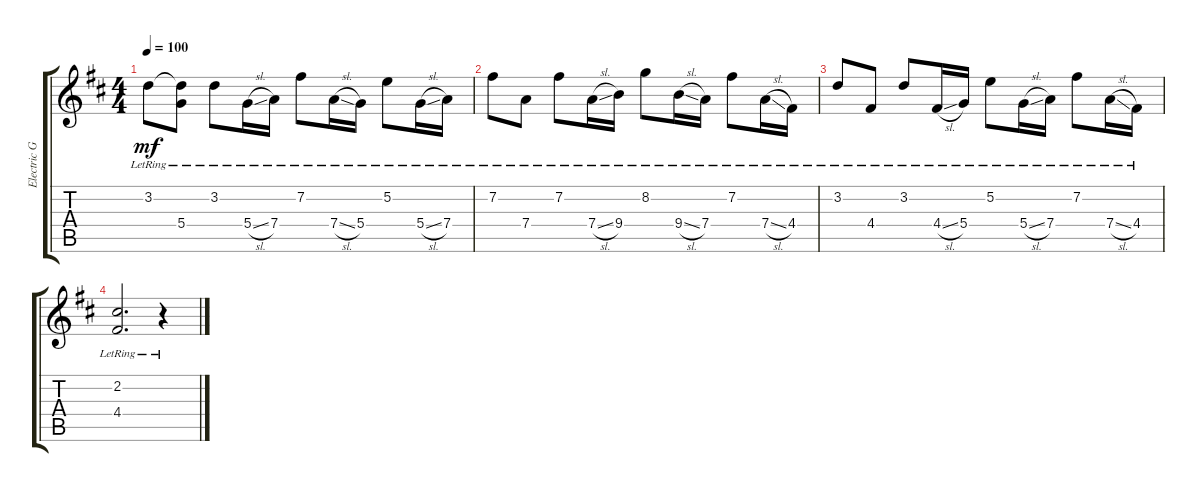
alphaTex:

\track ("Electric Guitar" "Electric G") {instrument electricguitarclean}
\staff {score tabs}
\tuning (E4 B3 G3 D3 A2 E2) {hide}
\ts (4 4)
\tempo 100
\clef g2
\ks d
3.2{lr}.8{dy mf instrument electricguitarclean} (3.2{lr t} 5.4{lr}).8 3.2{lr}.8 5.4{sl lr}.16 7.4{lr}.16 7.2{lr}.8 7.4{sl lr}.16 5.4{lr}.16 5.2{lr}.8 5.4{sl lr}.16 7.4{lr}.16 |
7.2{lr}.8 7.4{lr}.8 7.2{lr}.8 7.4{sl lr}.16 9.4{lr}.16 8.2{lr}.8 9.4{sl lr}.16 7.4{lr}.16 7.2{lr}.8 7.4{sl lr}.16 4.4{lr}.16 |
3.2{lr}.8 4.4{lr}.8 3.2{lr}.8 4.4{sl lr}.16 5.4{lr}.16 5.2{lr}.8 5.4{sl lr}.16 7.4{lr}.16 7.2{lr}.8 7.4{sl lr}.16 4.4{lr}.16 |
(2.2{lr} 4.4{lr}).2{d} r.4
